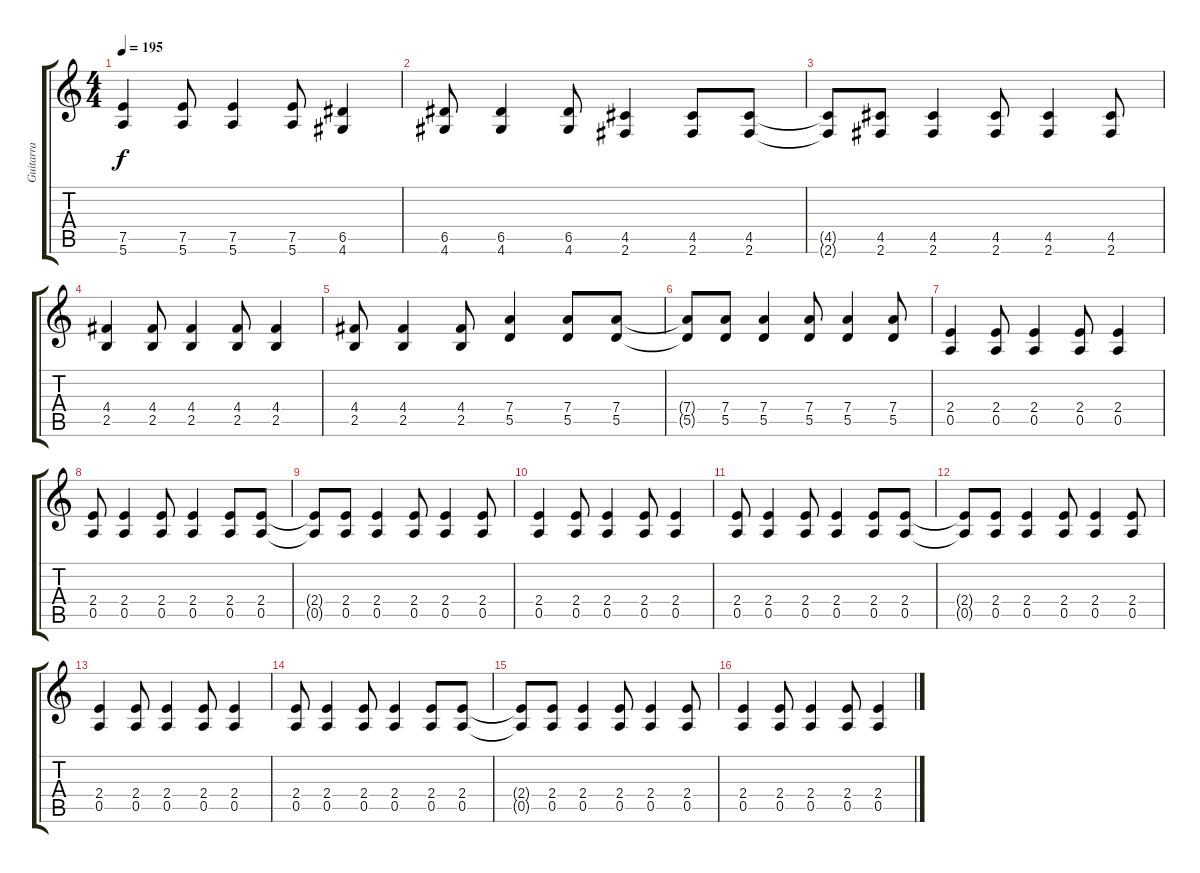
\track ("Guitarra" "Guitarra") {instrument distortionguitar}
\staff {score tabs}
\tuning (E4 B3 G3 D3 A2 E2) {hide}
\ts (4 4)
\tempo 195
\clef g2
\ks c
(7.5 5.6).4{dy f} (7.5 5.6).8 (7.5 5.6).4 (7.5 5.6).8 (6.5 4.6).4 |
(6.5 4.6).8 (6.5 4.6).4 (6.5 4.6).8 (4.5 2.6).4 (4.5 2.6).8 (4.5 2.6).8 |
(4.5{t} 2.6{t}).8 (4.5 2.6).8 (4.5 2.6).4 (4.5 2.6).8 (4.5 2.6).4 (4.5 2.6).8 |
(4.4 2.5).4 (4.4 2.5).8 (4.4 2.5).4 (4.4 2.5).8 (4.4 2.5).4 |
(4.4 2.5).8 (4.4 2.5).4 (4.4 2.5).8 (7.4 5.5).4 (7.4 5.5).8 (7.4 5.5).8 |
(7.4{t} 5.5{t}).8 (7.4 5.5).8 (7.4 5.5).4 (7.4 5.5).8 (7.4 5.5).4 (7.4 5.5).8 |
(2.4 0.5).4 (2.4 0.5).8 (2.4 0.5).4 (2.4 0.5).8 (2.4 0.5).4 |
(2.4 0.5).8 (2.4 0.5).4 (2.4 0.5).8 (2.4 0.5).4 (2.4 0.5).8 (2.4 0.5).8 |
(2.4{t} 0.5{t}).8 (2.4 0.5).8 (2.4 0.5).4 (2.4 0.5).8 (2.4 0.5).4 (2.4 0.5).8 |
(2.4 0.5).4 (2.4 0.5).8 (2.4 0.5).4 (2.4 0.5).8 (2.4 0.5).4 |
(2.4 0.5).8 (2.4 0.5).4 (2.4 0.5).8 (2.4 0.5).4 (2.4 0.5).8 (2.4 0.5).8 |
(2.4{t} 0.5{t}).8 (2.4 0.5).8 (2.4 0.5).4 (2.4 0.5).8 (2.4 0.5).4 (2.4 0.5).8 |
(2.4 0.5).4 (2.4 0.5).8 (2.4 0.5).4 (2.4 0.5).8 (2.4 0.5).4 |
(2.4 0.5).8 (2.4 0.5).4 (2.4 0.5).8 (2.4 0.5).4 (2.4 0.5).8 (2.4 0.5).8 |
(2.4{t} 0.5{t}).8 (2.4 0.5).8 (2.4 0.5).4 (2.4 0.5).8 (2.4 0.5).4 (2.4 0.5).8 |
(2.4 0.5).4 (2.4 0.5).8 (2.4 0.5).4 (2.4 0.5).8 (2.4 0.5).4
